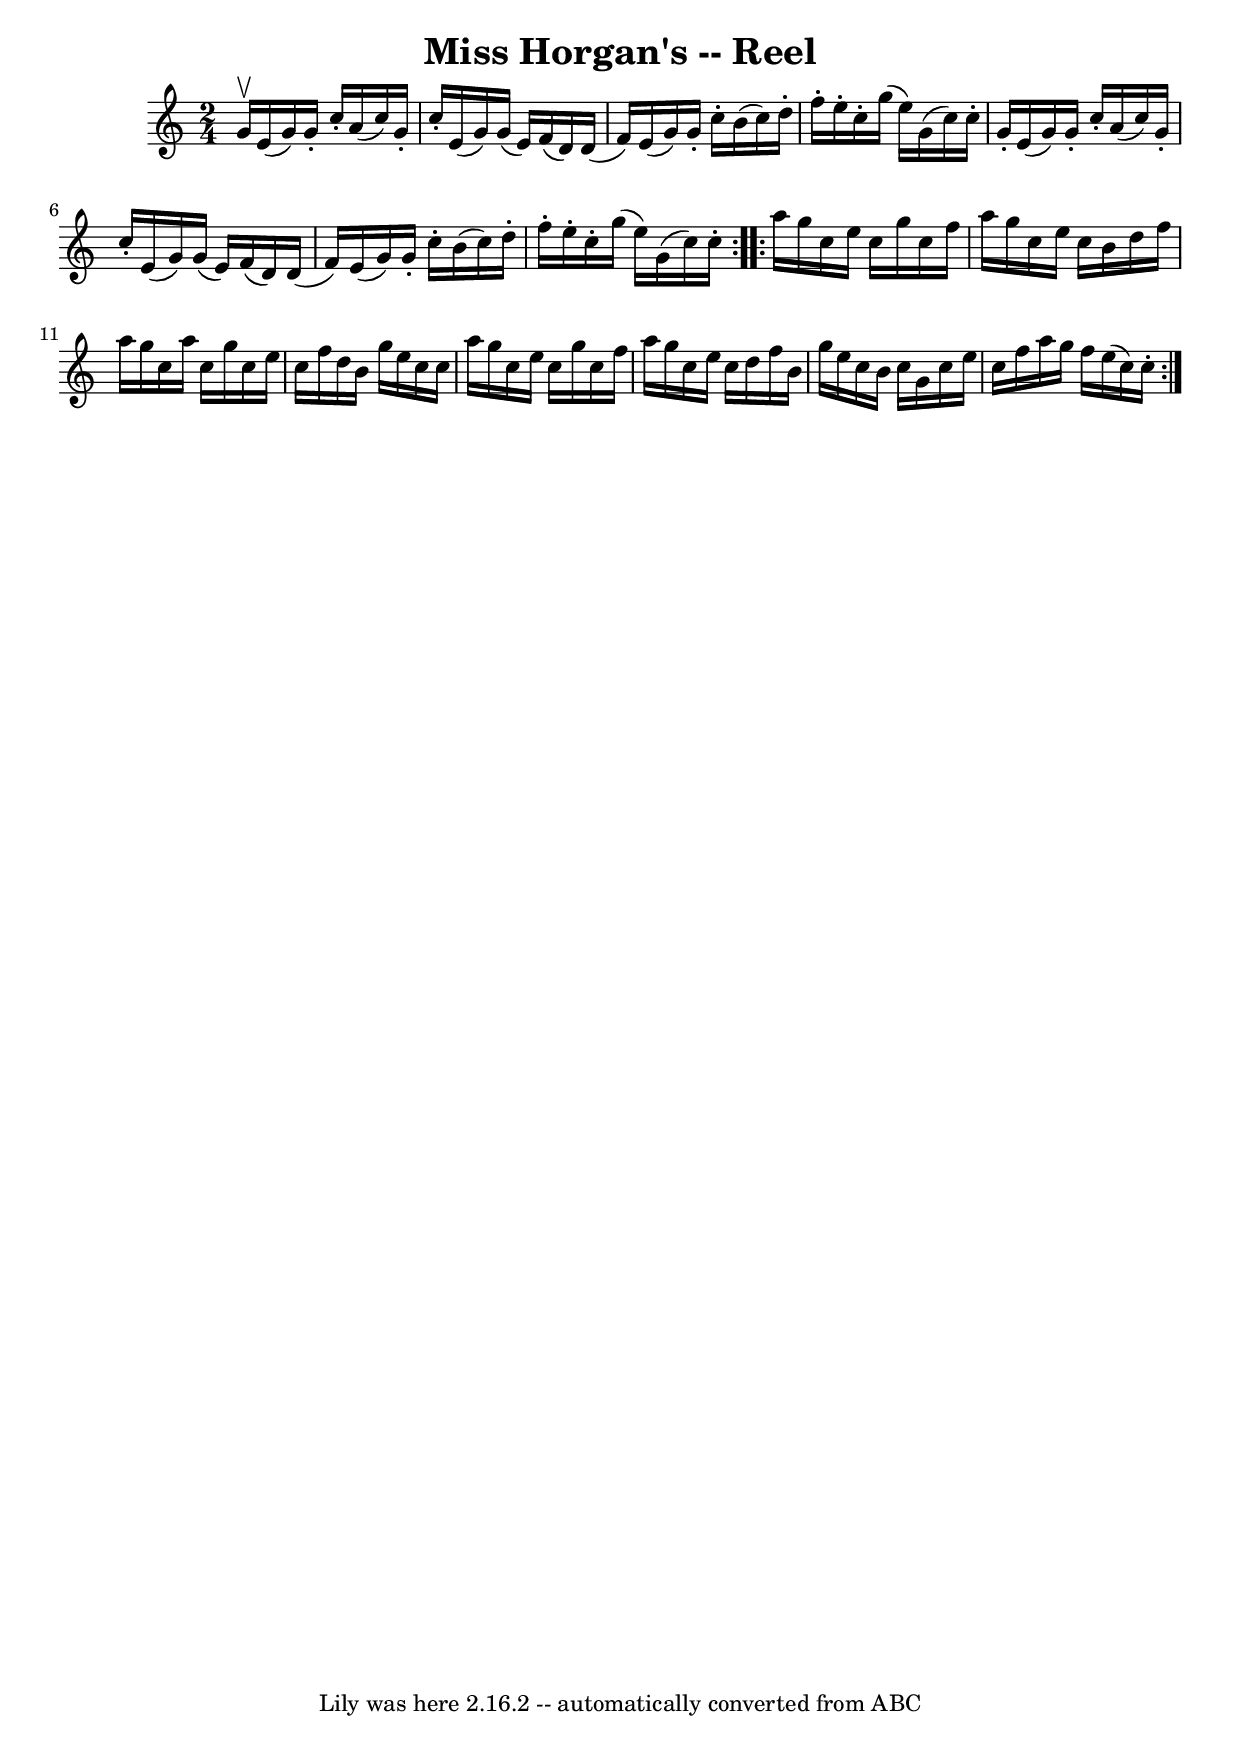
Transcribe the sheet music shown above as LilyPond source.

\version "2.16.2"
\include "Mammoth.ily"
\header {
  %% book = "Ryan's Mammoth Collection"
  crossRefNumber = "1"
  footnotes = "\\\\216"
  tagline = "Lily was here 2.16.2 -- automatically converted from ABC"
  title = "Miss Horgan's -- Reel"

}
voicedefault =  {



  \repeat volta 2 {

    \time 2/4 
    \key c \major
    g'16^\upbow |
    e'16 (g'16) g'16 -. 
    c''16 -. a'16 (c''16) g'16 -. c''16 -.   |
    e'16 (g'16 
    ) g'16 (e'16) f'16 (d'16) d'16 (f'16)   |
    
    e'16 (g'16) g'16 -. c''16 -. b'16 (c''16) d''16 -. f''16 
    -.   |
    e''16 -. c''16 -. g''16 (e''16) g'16 (c''16  
    -) c''16 -. g'16 -.   |
    e'16 (g'16) g'16 -. c''16 -.   
    a'16 (c''16) g'16 -. c''16 -.   |
    e'16 (g'16) g'16 (
    e'16) f'16 (d'16) d'16 (f'16)   |
    e'16 (g'16  
    -) g'16 -. c''16 -. b'16 (c''16) d''16 -. f''16 -.   |
    
    e''16 -. c''16 -. g''16 (e''16) g'16 (c''16) c''16 -. 
  }   
  
  \repeat volta 2 {
    a''16  |
    g''16 c''16 e''16 c''16    
    g''16 c''16 f''16 a''16    |
    g''16 c''16 e''16 c''16 
    b'16 d''16 f''16 a''16    |
    g''16 c''16 a''16    
    c''16 g''16 c''16 e''16 c''16    |
    f''16 d''16 b'16  
    g''16 e''16 c''16 c''16 a''16    |
    g''16 c''16    
    e''16 c''16 g''16 c''16 f''16 a''16    |
    g''16 c''16 
    e''16 c''16 d''16 f''16 b'16 g''16    |
    e''16    
    c''16 b'16 c''16 g'16 c''16 e''16 c''16    |
    f''16   
    a''16 g''16 f''16 e''16 (c''16) c''16 -.   
  }   

}

\score{
  <<

    \context Staff="default"
    {
      \voicedefault 
      
    }

  >>
  \layout {
    
  }
  \midi {
  }

}
